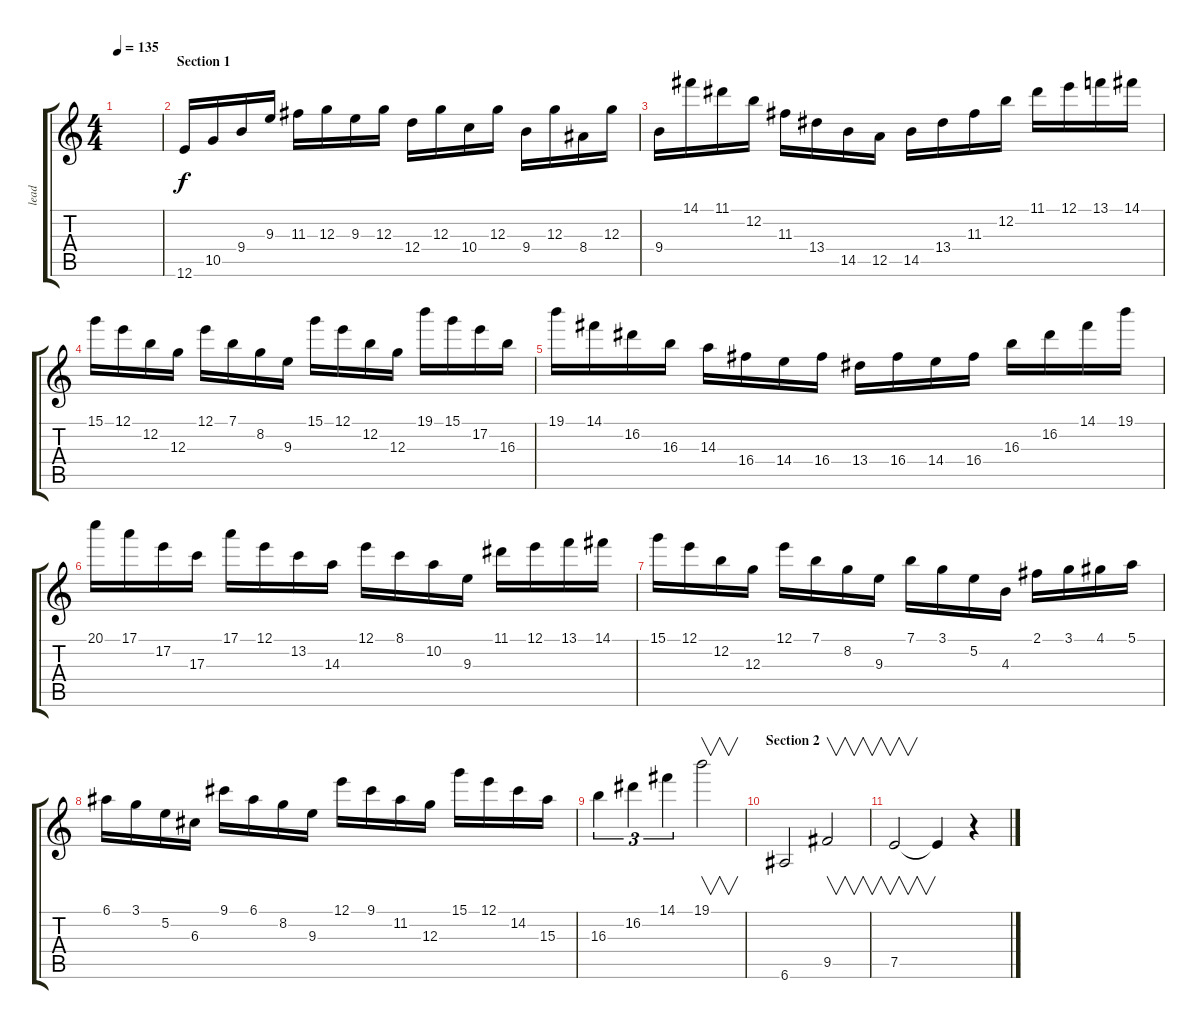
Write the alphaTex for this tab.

\track ("lead" "lead") {instrument distortionguitar}
\staff {score tabs}
\tuning (E4 B3 G3 D3 A2 E2) {hide}
\ts (4 4)
\tempo 135
\clef g2
\ks c
|
\section ("" "Section 1")
12.6.16 10.5.16 9.4.16 9.3.16 11.3.16 12.3.16 9.3.16 12.3.16 12.4.16 12.3.16 10.4.16 12.3.16 9.4.16 12.3.16 8.4.16 12.3.16 |
9.4.16 14.1.16 11.1.16 12.2.16 11.3.16 13.4.16 14.5.16 12.5.16 14.5.16 13.4.16 11.3.16 12.2.16 11.1.16 12.1.16 13.1.16 14.1.16 |
15.1.16 12.1.16 12.2.16 12.3.16 12.1.16 7.1.16 8.2.16 9.3.16 15.1.16 12.1.16 12.2.16 12.3.16 19.1.16 15.1.16 17.2.16 16.3.16 |
19.1.16 14.1.16 16.2.16 16.3.16 14.3.16 16.4.16 14.4.16 16.4.16 13.4.16 16.4.16 14.4.16 16.4.16 16.3.16 16.2.16 14.1.16 19.1.16 |
20.1.16 17.1.16 17.2.16 17.3.16 17.1.16 12.1.16 13.2.16 14.3.16 12.1.16 8.1.16 10.2.16 9.3.16 11.1.16 12.1.16 13.1.16 14.1.16 |
15.1.16 12.1.16 12.2.16 12.3.16 12.1.16 7.1.16 8.2.16 9.3.16 7.1.16 3.1.16 5.2.16 4.3.16 2.1.16 3.1.16 4.1.16 5.1.16 |
6.1.16 3.1.16 5.2.16 6.3.16 9.1.16 6.1.16 8.2.16 9.3.16 12.1.16 9.1.16 11.2.16 12.3.16 15.1.16 12.1.16 14.2.16 15.3.16 |
16.3.4{tu (3 2)} 16.2.4{tu (3 2)} 14.1.4{tu (3 2)} 19.1.2{v} |
\section ("" "Section 2")
6.6.2 9.5.2{v} |
7.5.2{v} 7.5{t}.4 r.4
